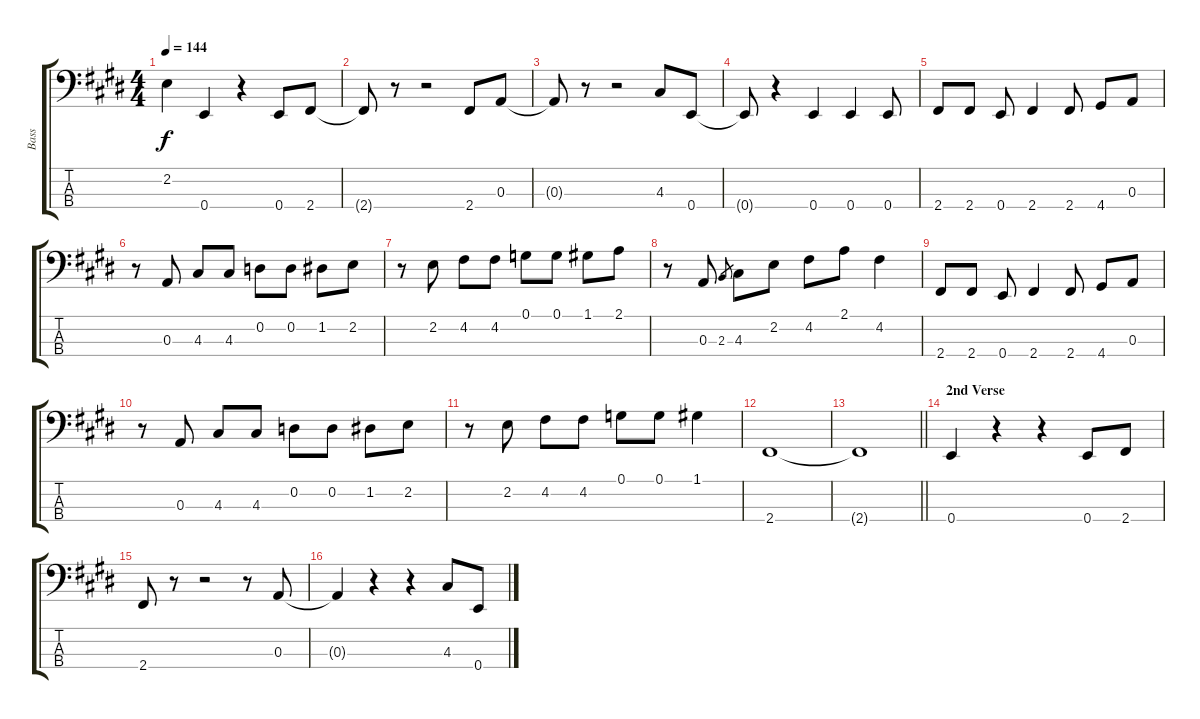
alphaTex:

\track ("Bass" "Bass") {instrument electricbasspick}
\staff {score tabs}
\tuning (G2 D2 A1 E1) {hide}
\ts (4 4)
\tempo 144
\clef f4
\ks c#minor
2.2.4{dy f} 0.4.4 r.4 0.4.8 2.4.8 |
\ks e
2.4{t}.8 r.8 r.2 2.4.8 0.3.8 |
\ks c#minor
0.3{t}.8 r.8 r.2 4.3.8 0.4.8 |
0.4{t}.8 r.4 0.4.4 0.4.4 0.4.8 |
\ks e
2.4.8 2.4.8 0.4.8 2.4.4 2.4.8 4.4.8 0.3.8 |
\ks c#minor
r.8 0.3.8 4.3.8 4.3.8 0.2.8 0.2.8 1.2.8 2.2.8 |
r.8 2.2.8 4.2.8 4.2.8 0.1.8 0.1.8 1.1.8 2.1.8 |
r.8 0.3.8 2.3.8{gr} 4.3.8 2.2.8 4.2.8 2.1.8 4.2.4 |
\ks e
2.4.8 2.4.8 0.4.8 2.4.4 2.4.8 4.4.8 0.3.8 |
\ks c#minor
r.8 0.3.8 4.3.8 4.3.8 0.2.8 0.2.8 1.2.8 2.2.8 |
r.8 2.2.8 4.2.8 4.2.8 0.1.8 0.1.8 1.1.4 |
2.4.1 |
\barLineRight lightlight
2.4{t}.1 |
\section ("" "2nd Verse")
0.4.4 r.4 r.4 0.4.8 2.4.8 |
\ks e
2.4.8 r.8 r.2 r.8 0.3.8 |
\ks c#minor
0.3{t}.4 r.4 r.4 4.3.8 0.4.8
